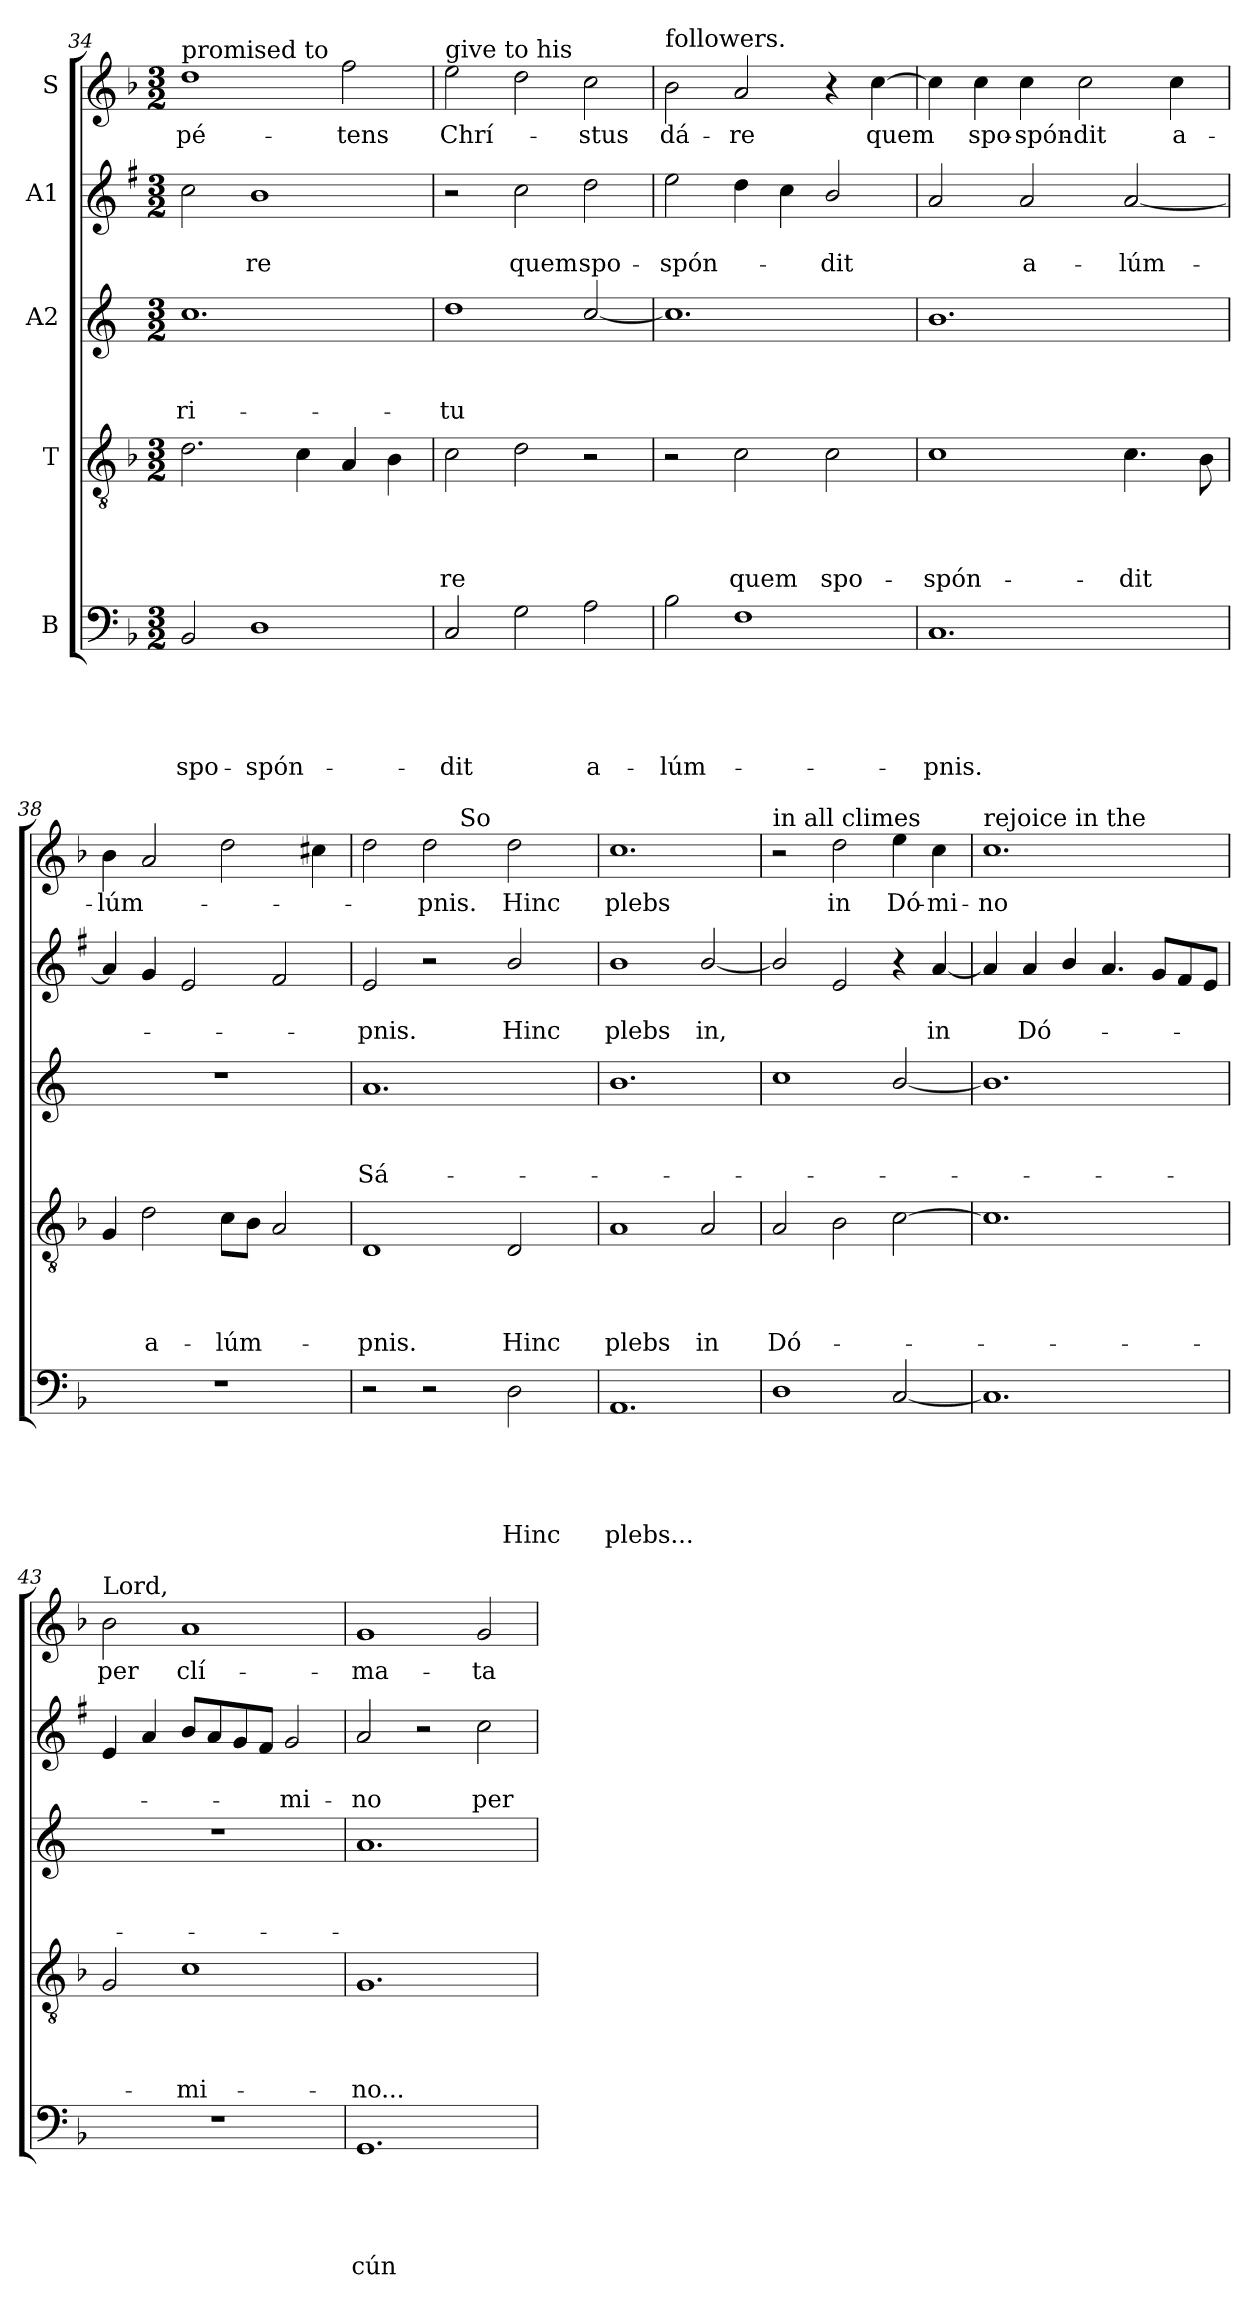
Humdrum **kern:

**kern	**text	**text	**text	**text	**text	**kern	**text	**text	**text	**text	**kern	**text	**text	**text	**kern	**text	**text	**kern	**text
*part5	*part5	*part5	*part5	*part5	*part5	*part4	*part4	*part4	*part4	*part4	*part3	*part3	*part3	*part3	*part2	*part2	*part2	*part1	*part1
*staff5	*staff5	*staff5	*staff5	*staff5	*staff5	*staff4	*staff4	*staff4	*staff4	*staff4	*staff3	*staff3	*staff3	*staff3	*staff2	*staff2	*staff2	*staff1	*staff1
*I"B	*	*	*	*	*	*I"T	*	*	*	*	*I"A2	*	*	*	*I"A1	*	*	*I"S	*
*clefF4	*	*	*	*	*	*clefGv2	*	*	*	*	*clefG2	*	*	*	*clefG2	*	*	*clefG2	*
*	*	*	*	*	*	*	*	*	*	*	*ITrd4c7	*	*	*	*ITrd1c2	*	*	*	*
*k[b-]	*	*	*	*	*	*k[b-]	*	*	*	*	*k[b-]	*	*	*	*k[b-]	*	*	*k[b-]	*
*F:	*	*	*	*	*	*F:	*	*	*	*	*F:	*	*	*	*F:	*	*	*F:	*
*M3/2	*	*	*	*	*	*M3/2	*	*	*	*	*M3/2	*	*	*	*M3/2	*	*	*M3/2	*
=34	=34	=34	=34	=34	=34	=34	=34	=34	=34	=34	=34	=34	=34	=34	=34	=34	=34	=34	=34
!	!	!	!	!	!	!	!	!	!	!	!	!	!	!	!	!	!	!LO:TX:a:t=promised to	!
!	!	!	!	!	!LO:LY:b	!	!	!	!	!	!	!	!	!LO:LY:b	!	!	!	!	!LO:LY:b
2BB-/	.	.	.	.	spo-	2.d\	.	.	.	.	1.f	.	.	-ri-	2b-\	.	.	1dd	pé-
!	!	!	!	!	!LO:LY:b	!	!	!	!	!	!	!	!	!	!	!	!LO:LY:b	!	!
1D	.	.	.	.	-spón-	.	.	.	.	.	.	.	.	.	1a	.	-re	.	.
.	.	.	.	.	.	4c\	.	.	.	.	.	.	.	.	.	.	.	.	.
!	!	!	!	!	!	!	!	!	!	!	!	!	!	!	!	!	!	!	!LO:LY:b
.	.	.	.	.	.	4A/	.	.	.	.	.	.	.	.	.	.	.	2ff\	-tens
.	.	.	.	.	.	4B-\	.	.	.	.	.	.	.	.	.	.	.	.	.
!!LO:LB:g=z
=35	=35	=35	=35	=35	=35	=35	=35	=35	=35	=35	=35	=35	=35	=35	=35	=35	=35	=35	=35
!	!	!	!	!	!	!	!	!	!	!	!	!	!	!	!	!	!	!LO:TX:a:t=give to his	!
!	!	!	!	!	!LO:LY:b	!	!	!	!	!LO:LY:b	!	!	!	!LO:LY:b	!	!	!	!	!LO:LY:b
2C/	.	.	.	.	-dit	2c\	.	.	.	-re	1g	.	.	-tu	2r	.	.	2ee\	Chrí-
!	!	!	!	!	!	!	!	!	!	!	!	!	!	!	!	!	!LO:LY:b	!	!
2G\	.	.	.	.	.	2d\	.	.	.	.	.	.	.	.	2b-\	.	quem	2dd\	.
!	!	!	!	!	!LO:LY:b	!	!	!	!	!	!	!	!	!	!	!	!LO:LY:b	!	!LO:LY:b
2A\	.	.	.	.	a-	2r	.	.	.	.	[2f/	.	.	.	2cc\	.	spo-	2cc\	-stus
=36	=36	=36	=36	=36	=36	=36	=36	=36	=36	=36	=36	=36	=36	=36	=36	=36	=36	=36	=36
!	!	!	!	!	!	!	!	!	!	!	!	!	!	!	!	!	!	!LO:TX:a:t=followers.	!
!	!	!	!	!	!LO:LY:b	!	!	!	!	!	!	!	!	!	!	!	!LO:LY:b	!	!LO:LY:b
2B-\	.	.	.	.	-lúm-	2r	.	.	.	.	1.f]	.	.	.	2dd\	.	-spón-	2b-\	dá-
!	!	!	!	!	!	!	!	!	!	!LO:LY:b	!	!	!	!	!	!	!	!	!LO:LY:b
1F	.	.	.	.	.	2c\	.	.	.	quem	.	.	.	.	4cc\	.	.	2a/	-re
.	.	.	.	.	.	.	.	.	.	.	.	.	.	.	4b-\	.	.	.	.
!	!	!	!	!	!	!	!	!	!	!LO:LY:b	!	!	!	!	!	!	!LO:LY:b	!	!
.	.	.	.	.	.	2c\	.	.	.	spo-	.	.	.	.	2a/	.	-dit	4r	.
!	!	!	!	!	!	!	!	!	!	!	!	!	!	!	!	!	!	!	!LO:LY:b
.	.	.	.	.	.	.	.	.	.	.	.	.	.	.	.	.	.	[4cc\	quem
=37	=37	=37	=37	=37	=37	=37	=37	=37	=37	=37	=37	=37	=37	=37	=37	=37	=37	=37	=37
!	!	!	!	!	!LO:LY:b	!	!	!	!	!LO:LY:b	!	!	!	!	!	!	!	!	!
1.C	.	.	.	.	-pnis.	1c	.	.	.	-spón-	1.e	.	.	.	2g/	.	.	4cc\]	.
!	!	!	!	!	!	!	!	!	!	!	!	!	!	!	!	!	!	!	!LO:LY:b
.	.	.	.	.	.	.	.	.	.	.	.	.	.	.	.	.	.	4cc\	spo-
!	!	!	!	!	!	!	!	!	!	!	!	!	!	!	!	!	!LO:LY:b	!	!LO:LY:b
.	.	.	.	.	.	.	.	.	.	.	.	.	.	.	2g/	.	a-	4cc\	-spón-
!	!	!	!	!	!	!	!	!	!	!	!	!	!	!	!	!	!	!	!LO:LY:b
.	.	.	.	.	.	.	.	.	.	.	.	.	.	.	.	.	.	2cc\	-dit
!	!	!	!	!	!	!	!	!	!	!LO:LY:b	!	!	!	!	!	!	!LO:LY:b	!	!
.	.	.	.	.	.	4.c\	.	.	.	-dit	.	.	.	.	[2g/	.	-lúm-	.	.
!	!	!	!	!	!	!	!	!	!	!	!	!	!	!	!	!	!	!	!LO:LY:b
.	.	.	.	.	.	.	.	.	.	.	.	.	.	.	.	.	.	4cc\	a-
.	.	.	.	.	.	8B-\	.	.	.	.	.	.	.	.	.	.	.	.	.
=38	=38	=38	=38	=38	=38	=38	=38	=38	=38	=38	=38	=38	=38	=38	=38	=38	=38	=38	=38
!	!	!	!	!	!	!	!	!	!	!	!	!	!	!	!	!	!	!	!LO:LY:b
1.r	.	.	.	.	.	4G/	.	.	.	.	1.r	.	.	.	4g/]	.	.	4b-\	-lúm-
!	!	!	!	!	!	!	!	!	!	!LO:LY:b	!	!	!	!	!	!	!	!	!
.	.	.	.	.	.	2d\	.	.	.	a-	.	.	.	.	4f/	.	.	2a/	.
.	.	.	.	.	.	.	.	.	.	.	.	.	.	.	2d/	.	.	.	.
!	!	!	!	!	!	!	!	!	!	!LO:LY:b	!	!	!	!	!	!	!	!	!
.	.	.	.	.	.	8c\L	.	.	.	-lúm-	.	.	.	.	.	.	.	2dd\	.
.	.	.	.	.	.	8B-\J	.	.	.	.	.	.	.	.	.	.	.	.	.
.	.	.	.	.	.	2A/	.	.	.	.	.	.	.	.	2e/	.	.	.	.
.	.	.	.	.	.	.	.	.	.	.	.	.	.	.	.	.	.	4cc#\	.
!!LO:PB:g=z
=39	=39	=39	=39	=39	=39	=39	=39	=39	=39	=39	=39	=39	=39	=39	=39	=39	=39	=39	=39
!	!	!	!	!	!	!	!	!	!	!LO:LY:b	!	!	!	!LO:LY:b	!	!	!LO:LY:b	!	!
*	*	*	*	*	*	*	*	*	*	*	*	*	*	*	*	*	*	*^	*
2r	.	.	.	.	.	1D	.	.	.	-pnis.	1.d	.	.	Sá-	2d/	.	-pnis.	2dd\	2ryy	.
!	!	!	!	!	!	!	!	!	!	!	!	!	!	!	!	!	!	!	!	!LO:LY:b
2r	.	.	.	.	.	.	.	.	.	.	.	.	.	.	2r	.	.	2dd\	8ryy	-pnis.
.	.	.	.	.	.	.	.	.	.	.	.	.	.	.	.	.	.	.	32ryy	.
!	!	!	!	!	!	!	!	!	!	!	!	!	!	!	!	!	!	!	!LO:TX:a:t=So	!
.	.	.	.	.	.	.	.	.	.	.	.	.	.	.	.	.	.	.	2ryy	.
!	!	!	!	!	!LO:LY:b	!	!	!	!	!LO:LY:b	!	!	!	!	!	!	!LO:LY:b	!	!	!LO:LY:b
2D\	.	.	.	.	Hinc	2D/	.	.	.	Hinc	.	.	.	.	2a/	.	Hinc	2dd\	.	Hinc
.	.	.	.	.	.	.	.	.	.	.	.	.	.	.	.	.	.	.	4ryy	.
.	.	.	.	.	.	.	.	.	.	.	.	.	.	.	.	.	.	.	16.ryy	.
=40	=40	=40	=40	=40	=40	=40	=40	=40	=40	=40	=40	=40	=40	=40	=40	=40	=40	=40	=40	=40
!	!	!	!	!	!	!	!	!	!	!	!	!	!	!	!	!	!	!LO:TX:a:t=let the people	!	!
!	!	!	!	!	!LO:LY:b	!	!	!	!	!LO:LY:b	!	!	!	!	!	!	!LO:LY:b	!	!	!LO:LY:b
*	*	*	*	*	*	*	*	*	*	*	*	*	*	*	*	*	*	*v	*v	*
1.AA	.	.	.	.	plebs...	1A	.	.	.	plebs	1.e	.	.	.	1a	.	plebs	1.cc	plebs
!	!	!	!	!	!	!	!	!	!	!LO:LY:b	!	!	!	!	!	!	!LO:LY:b	!	!
.	.	.	.	.	.	2A/	.	.	.	in	.	.	.	.	[2a/	.	in,	.	.
=41	=41	=41	=41	=41	=41	=41	=41	=41	=41	=41	=41	=41	=41	=41	=41	=41	=41	=41	=41
!	!	!	!	!	!	!	!	!	!	!	!	!	!	!	!	!	!	!LO:TX:a:t=in all climes	!
!	!	!	!	!	!	!	!	!	!	!LO:LY:b	!	!	!	!	!	!	!	!	!
1D	.	.	.	.	.	2A/	.	.	.	Dó-	1f	.	.	.	2a/]	.	.	2r	.
!	!	!	!	!	!	!	!	!	!	!	!	!	!	!	!	!	!	!	!LO:LY:b
.	.	.	.	.	.	2B-\	.	.	.	.	.	.	.	.	2d/	.	.	2dd\	in
!	!	!	!	!	!	!	!	!	!	!	!	!	!	!	!	!	!	!	!LO:LY:b
[2C/	.	.	.	.	.	[2c\	.	.	.	.	[2e/	.	.	.	4r	.	.	4ee\	Dó-
!	!	!	!	!	!	!	!	!	!	!	!	!	!	!	!	!	!LO:LY:b	!	!LO:LY:b
.	.	.	.	.	.	.	.	.	.	.	.	.	.	.	[4g/	.	in	4cc\	-mi-
=42	=42	=42	=42	=42	=42	=42	=42	=42	=42	=42	=42	=42	=42	=42	=42	=42	=42	=42	=42
!	!	!	!	!	!	!	!	!	!	!	!	!	!	!	!	!	!	!LO:TX:a:t=rejoice in the	!
!	!	!	!	!	!	!	!	!	!	!	!	!	!	!	!	!	!	!	!LO:LY:b
1.C]	.	.	.	.	.	1.c]	.	.	.	.	1.e]	.	.	.	4g/]	.	.	1.cc	-no
!	!	!	!	!	!	!	!	!	!	!	!	!	!	!	!	!	!LO:LY:b	!	!
.	.	.	.	.	.	.	.	.	.	.	.	.	.	.	4g/	.	Dó-	.	.
.	.	.	.	.	.	.	.	.	.	.	.	.	.	.	4a/	.	.	.	.
.	.	.	.	.	.	.	.	.	.	.	.	.	.	.	4.g/	.	.	.	.
.	.	.	.	.	.	.	.	.	.	.	.	.	.	.	8f/L	.	.	.	.
.	.	.	.	.	.	.	.	.	.	.	.	.	.	.	8e/	.	.	.	.
.	.	.	.	.	.	.	.	.	.	.	.	.	.	.	8d/J	.	.	.	.
!!LO:LB:g=z
=43	=43	=43	=43	=43	=43	=43	=43	=43	=43	=43	=43	=43	=43	=43	=43	=43	=43	=43	=43
!	!	!	!	!	!	!	!	!	!	!	!	!	!	!	!	!	!	!LO:TX:a:t=Lord,	!
!	!	!	!	!	!	!	!	!	!	!	!	!	!	!	!	!	!	!	!LO:LY:b
1.r	.	.	.	.	.	2G/	.	.	.	.	1.r	.	.	.	4d/	.	.	2b-\	per
.	.	.	.	.	.	.	.	.	.	.	.	.	.	.	4g/	.	.	.	.
!	!	!	!	!	!	!	!	!	!	!LO:LY:b	!	!	!	!	!	!	!	!	!LO:LY:b
.	.	.	.	.	.	1c	.	.	.	-mi-	.	.	.	.	8a/L	.	.	1a	clí-
.	.	.	.	.	.	.	.	.	.	.	.	.	.	.	8g/	.	.	.	.
.	.	.	.	.	.	.	.	.	.	.	.	.	.	.	8f/	.	.	.	.
.	.	.	.	.	.	.	.	.	.	.	.	.	.	.	8e/J	.	.	.	.
!	!	!	!	!	!	!	!	!	!	!	!	!	!	!	!	!	!LO:LY:b	!	!
.	.	.	.	.	.	.	.	.	.	.	.	.	.	.	2f/	.	-mi-	.	.
=44	=44	=44	=44	=44	=44	=44	=44	=44	=44	=44	=44	=44	=44	=44	=44	=44	=44	=44	=44
!	!	!	!	!	!LO:LY:b	!	!	!	!	!LO:LY:b	!	!	!	!	!	!	!LO:LY:b	!	!LO:LY:b
1.GG	.	.	.	.	cún-	1.G	.	.	.	-no...	1.d	.	.	.	2g/	.	-no	1g	-ma-
.	.	.	.	.	.	.	.	.	.	.	.	.	.	.	2r	.	.	.	.
!	!	!	!	!	!	!	!	!	!	!	!	!	!	!	!	!	!LO:LY:b	!	!LO:LY:b
.	.	.	.	.	.	.	.	.	.	.	.	.	.	.	2b-\	.	per	2g/	-ta
=	=	=	=	=	=	=	=	=	=	=	=	=	=	=	=	=	=	=	=
*-	*-	*-	*-	*-	*-	*-	*-	*-	*-	*-	*-	*-	*-	*-	*-	*-	*-	*-	*-
